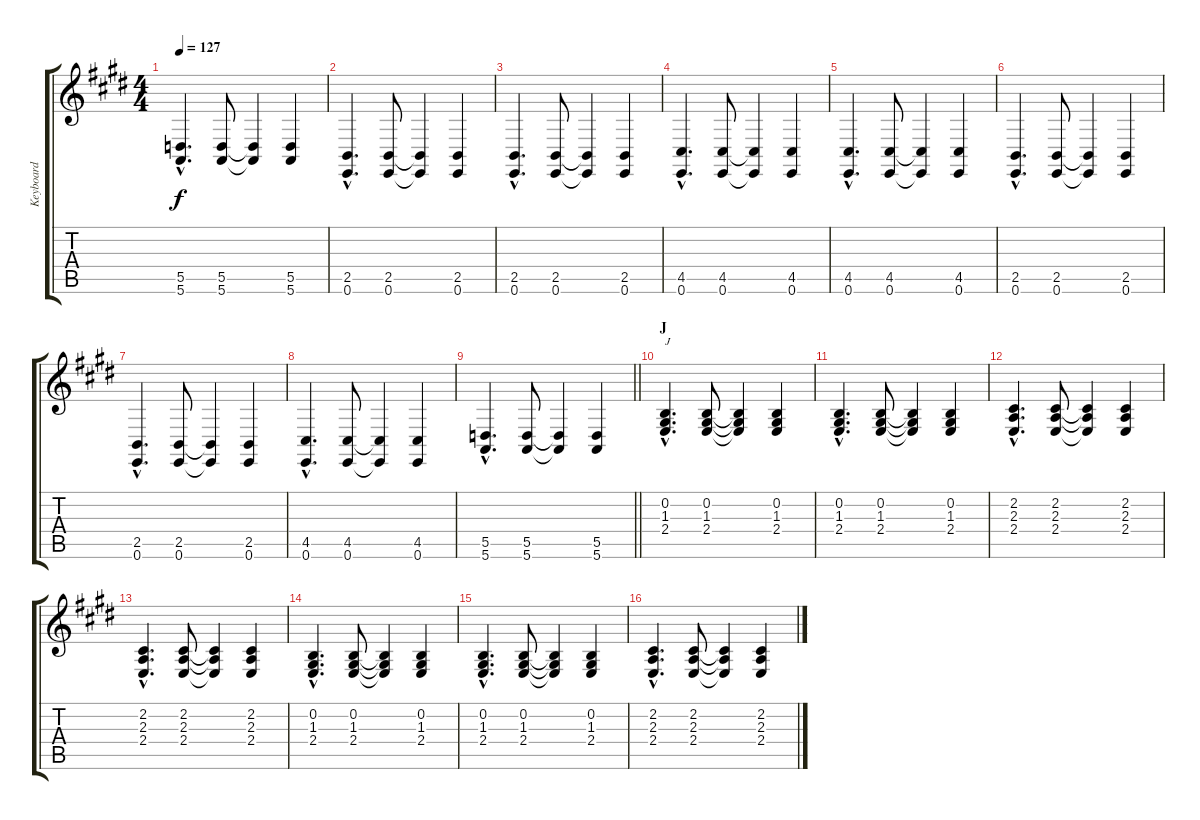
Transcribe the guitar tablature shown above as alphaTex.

\track ("Keyboard" "Keyboard") {instrument acousticgrandpiano}
\staff {score tabs}
\tuning (E4 B3 G3 D3 A2 E2) {hide}
\ts (4 4)
\tempo 127
\clef g2
\ks e
(5.5{hac} 5.6{hac}).4{d dy f} (5.5 5.6).8 (5.5{t} 5.6{t}).4 (5.5 5.6).4 |
(2.5{hac} 0.6{hac}).4{d} (2.5 0.6).8 (2.5{t} 0.6{t}).4 (2.5 0.6).4 |
(2.5{hac} 0.6{hac}).4{d} (2.5 0.6).8 (2.5{t} 0.6{t}).4 (2.5 0.6).4 |
(4.5{hac} 0.6{hac}).4{d} (4.5 0.6).8 (4.5{t} 0.6{t}).4 (4.5 0.6).4 |
(4.5{hac} 0.6{hac}).4{d} (4.5 0.6).8 (4.5{t} 0.6{t}).4 (4.5 0.6).4 |
(2.5{hac} 0.6{hac}).4{d} (2.5 0.6).8 (2.5{t} 0.6{t}).4 (2.5 0.6).4 |
(2.5{hac} 0.6{hac}).4{d} (2.5 0.6).8 (2.5{t} 0.6{t}).4 (2.5 0.6).4 |
(4.5{hac} 0.6{hac}).4{d} (4.5 0.6).8 (4.5{t} 0.6{t}).4 (4.5 0.6).4 |
\barLineRight lightlight
(5.5{hac} 5.6{hac}).4{d} (5.5 5.6).8 (5.5{t} 5.6{t}).4 (5.5 5.6).4 |
\section ("" "J")
(0.2{hac} 1.3{hac} 2.4{hac}).4{d txt "J"} (0.2 1.3 2.4).8 (0.2{t} 1.3{t} 2.4{t}).4 (0.2 1.3 2.4).4 |
(0.2{hac} 1.3{hac} 2.4{hac}).4{d} (0.2 1.3 2.4).8 (0.2{t} 1.3{t} 2.4{t}).4 (0.2 1.3 2.4).4 |
(2.2{hac} 2.3{hac} 2.4{hac}).4{d} (2.2 2.3 2.4).8 (2.2{t} 2.3{t} 2.4{t}).4 (2.2 2.3 2.4).4 |
(2.2{hac} 2.3{hac} 2.4{hac}).4{d} (2.2 2.3 2.4).8 (2.2{t} 2.3{t} 2.4{t}).4 (2.2 2.3 2.4).4 |
(0.2{hac} 1.3{hac} 2.4{hac}).4{d} (0.2 1.3 2.4).8 (0.2{t} 1.3{t} 2.4{t}).4 (0.2 1.3 2.4).4 |
(0.2{hac} 1.3{hac} 2.4{hac}).4{d} (0.2 1.3 2.4).8 (0.2{t} 1.3{t} 2.4{t}).4 (0.2 1.3 2.4).4 |
(2.2{hac} 2.3{hac} 2.4{hac}).4{d} (2.2 2.3 2.4).8 (2.2{t} 2.3{t} 2.4{t}).4 (2.2 2.3 2.4).4
